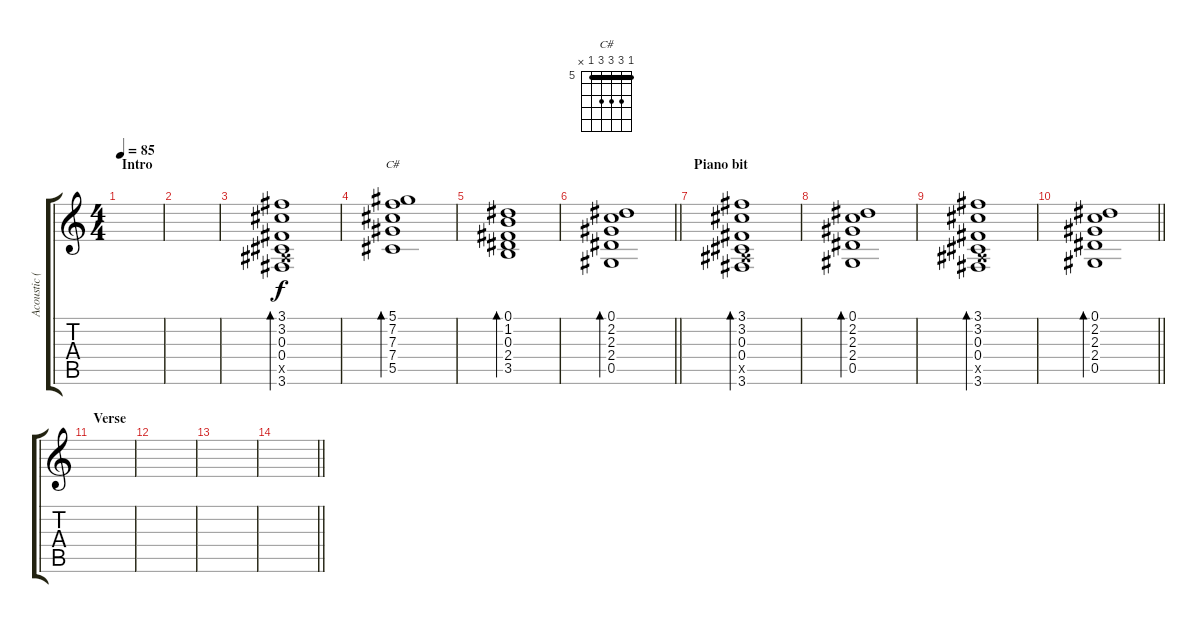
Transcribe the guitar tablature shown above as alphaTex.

\track ("Acoustic (Ron \"Bumblefoot\" Thal)" "Acoustic (") {instrument acousticguitarsteel}
\staff {score tabs}
\tuning (Eb4 Bb3 Gb3 Db3 Ab2 Eb2) {hide}
\chord ("C#" 5 7 7 7 5 x) {firstfret 5 barre 5}
\ts (4 4)
\section ("" "Intro")
\tempo 85
\clef g2
\ks c
|
|
(3.1 3.2 0.3 0.4 2.5{x} 3.6).1{bd 60} |
(5.1 7.2 7.3 7.4 5.5).1{bd 60 ch "C#"} |
(0.1 1.2 0.3 2.4 3.5).1{bd 60} |
\barLineRight lightlight
(0.1 2.2 2.3 2.4 0.5).1{bd 60} |
\section ("" "Piano bit")
(3.1 3.2 0.3 0.4 2.5{x} 3.6).1{bd 60} |
(0.1 2.2 2.3 2.4 0.5).1{bd 60} |
(3.1 3.2 0.3 0.4 2.5{x} 3.6).1{bd 60} |
\barLineRight lightlight
(0.1 2.2 2.3 2.4 0.5).1{bd 60} |
\section ("" "Verse")
|
|
|
\barLineRight lightlight
